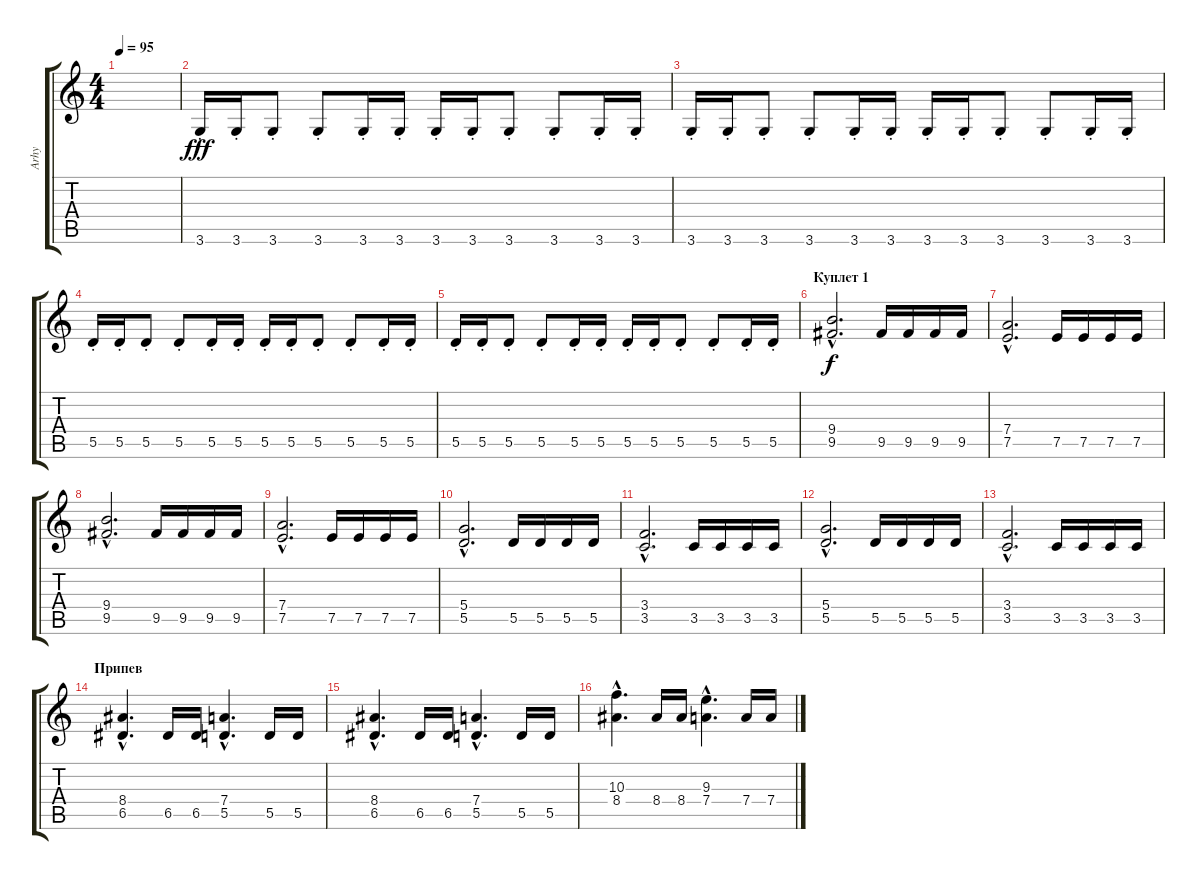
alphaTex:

\track ("Arhy" "Arhy") {instrument distortionguitar}
\staff {score tabs}
\tuning (E4 B3 G3 D3 A2 E2) {hide}
\ts (4 4)
\tempo 95
\clef g2
\ks c
|
\section ("" "")
3.6{st}.16{dy fff} 3.6{st}.16 3.6{st}.8 3.6{st}.8 3.6{st}.16 3.6{st}.16 3.6{st}.16 3.6{st}.16 3.6{st}.8 3.6{st}.8 3.6{st}.16 3.6{st}.16 |
3.6{st}.16 3.6{st}.16 3.6{st}.8 3.6{st}.8 3.6{st}.16 3.6{st}.16 3.6{st}.16 3.6{st}.16 3.6{st}.8 3.6{st}.8 3.6{st}.16 3.6{st}.16 |
5.5{st}.16 5.5{st}.16 5.5{st}.8 5.5{st}.8 5.5{st}.16 5.5{st}.16 5.5{st}.16 5.5{st}.16 5.5{st}.8 5.5{st}.8 5.5{st}.16 5.5{st}.16 |
5.5{st}.16 5.5{st}.16 5.5{st}.8 5.5{st}.8 5.5{st}.16 5.5{st}.16 5.5{st}.16 5.5{st}.16 5.5{st}.8 5.5{st}.8 5.5{st}.16 5.5{st}.16 |
\section ("" "Куплет 1")
(9.4{hac} 9.5{hac}).2{d dy f} 9.5.16 9.5.16 9.5.16 9.5.16 |
(7.4{hac} 7.5{hac}).2{d} 7.5.16 7.5.16 7.5.16 7.5.16 |
(9.4{hac} 9.5{hac}).2{d} 9.5.16 9.5.16 9.5.16 9.5.16 |
(7.4{hac} 7.5{hac}).2{d} 7.5.16 7.5.16 7.5.16 7.5.16 |
(5.4{hac} 5.5{hac}).2{d} 5.5.16 5.5.16 5.5.16 5.5.16 |
(3.4{hac} 3.5{hac}).2{d} 3.5.16 3.5.16 3.5.16 3.5.16 |
(5.4{hac} 5.5{hac}).2{d} 5.5.16 5.5.16 5.5.16 5.5.16 |
(3.4{hac} 3.5{hac}).2{d} 3.5.16 3.5.16 3.5.16 3.5.16 |
\section ("" "Припев")
(8.4{hac} 6.5{hac}).4{d} 6.5.16 6.5.16 (7.4{hac} 5.5{hac}).4{d} 5.5.16 5.5.16 |
(8.4{hac} 6.5{hac}).4{d} 6.5.16 6.5.16 (7.4{hac} 5.5{hac}).4{d} 5.5.16 5.5.16 |
(10.3{hac} 8.4{hac}).4{d} 8.4.16 8.4.16 (9.3{hac} 7.4{hac}).4{d} 7.4.16 7.4.16
